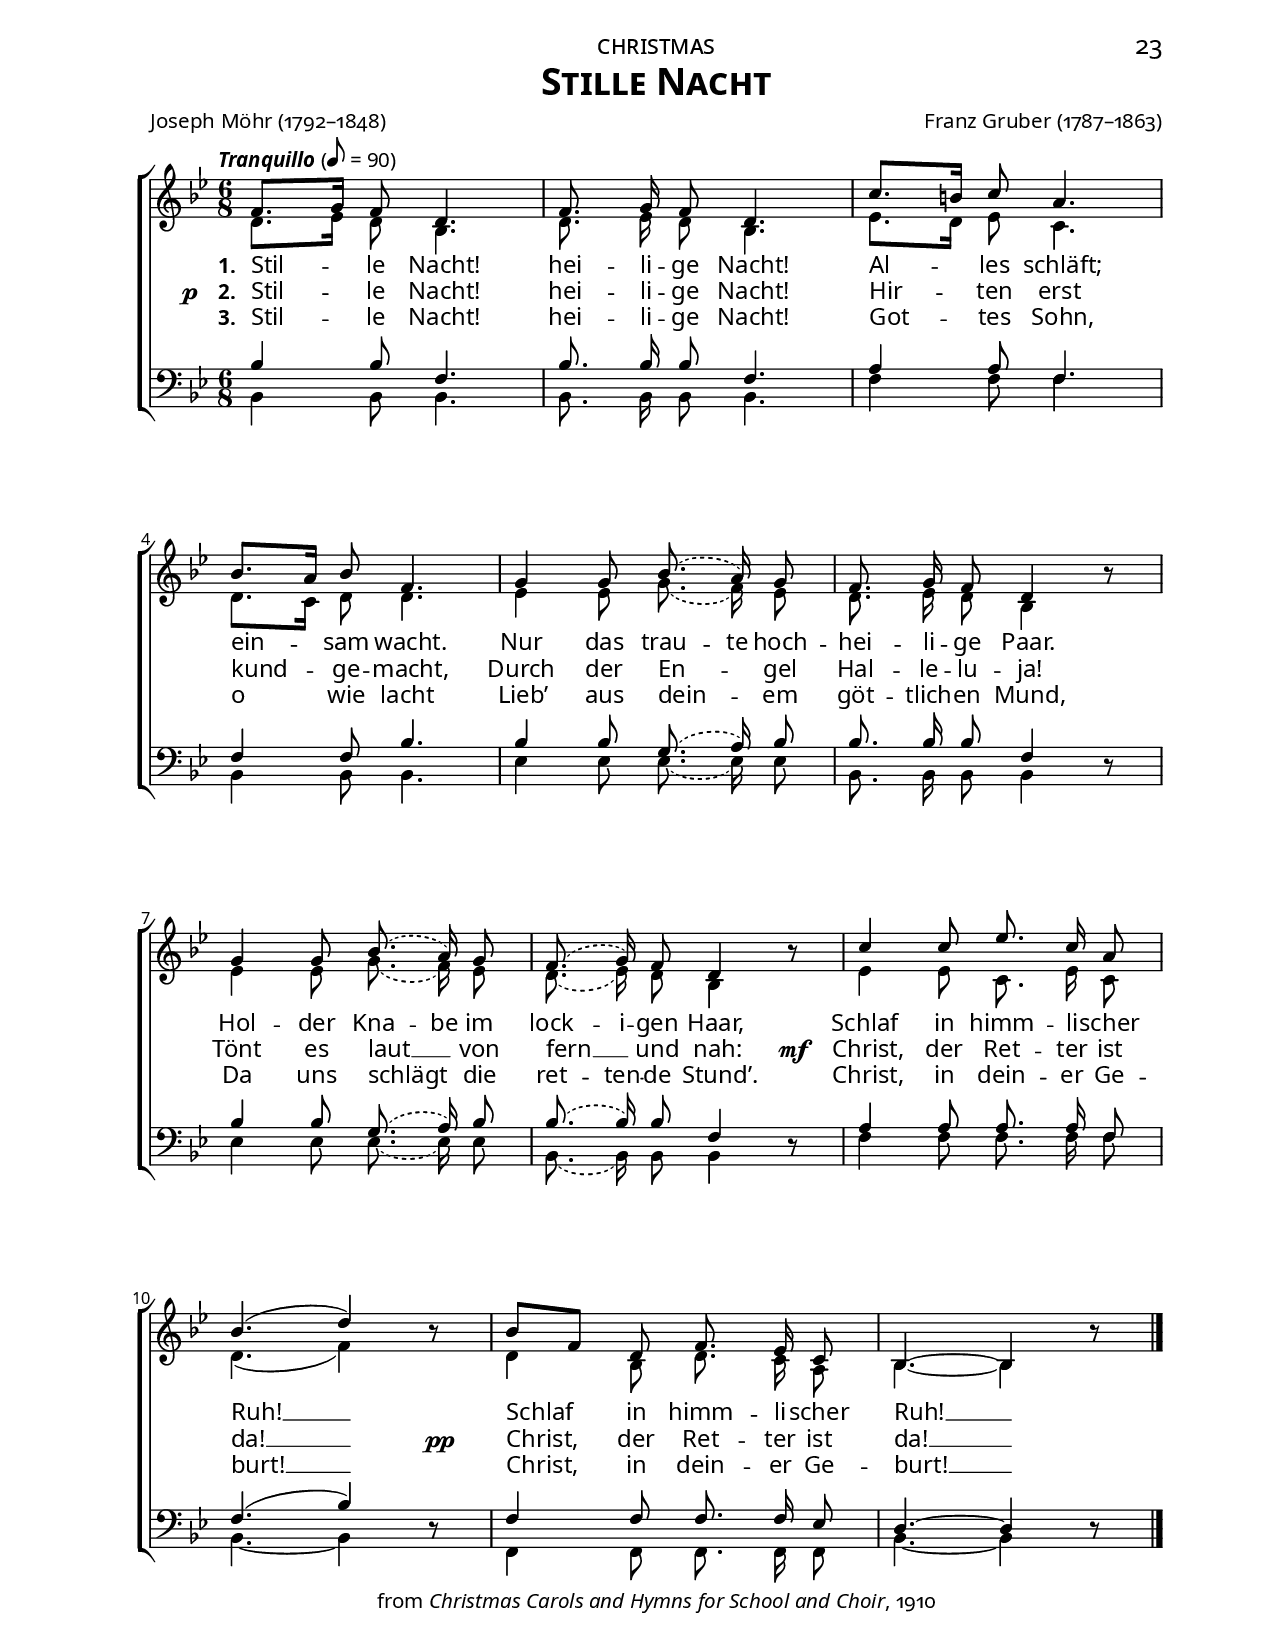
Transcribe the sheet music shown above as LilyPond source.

\version "2.14.2"
\include "util.ly"
\header {
  title = \markup{\override #'(font-name . "Garamond Premier Pro Semibold"){ \abs-fontsize #18 \smallCapsOldStyle"Stille Nacht"}}
  poet = \markup\oldStyleNum"Joseph Möhr (1792–1848)"
  composer = \markup\oldStyleNum"Franz Gruber (1787–1863)"
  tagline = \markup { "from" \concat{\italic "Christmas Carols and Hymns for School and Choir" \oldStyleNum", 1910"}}
}
\paper {
  paper-height = 11\in
  paper-width = 8.5\in
  indent = 0\in
  %system-system-spacing = #'((basic-distance . 10) (padding . 0))
  %system-system-spacing =
  %  #'((basic-distance . 0)
  %     (minimum-distance . 0)
  %     (padding . -0.35)
  %     (stretchability . 100))
  ragged-last-bottom = ##f
  ragged-bottom = ##f
  two-sided = ##t
  inner-margin = 1\in
  outer-margin = 0.75\in
  top-margin = 0.26\in
  bottom-margin = 0.25\in
  first-page-number = #023
  print-first-page-number = ##t
  headerLine = \markup{\override #'(font-name . "Garamond Premier Pro") \smallCapsOldStyle"christmas"}
  oddHeaderMarkup = \markup\fill-line{
     \override #'(font-name . "Garamond Premier Pro")\abs-fontsize #12.5
     \combine 
        \fill-line{"" \on-the-fly #print-page-number-check-first
        \oldStylePageNum""
        }
        \fill-line{\headerLine}
  }
  evenHeaderMarkup = \markup {
     \override #'(font-name . "Garamond Premier Pro")\abs-fontsize #12.5
     \combine
        \on-the-fly #print-page-number-check-first
        \oldStylePageNum""
        \fill-line{\headerLine}
  }
}
#(set-global-staff-size 18) \paper{ #(define fonts (make-pango-font-tree "Garamond Premier Pro" "Garamond Premier Pro" "Garamond Premier Pro" (/ 18 20))) }
global = {
  \key bes \major
  \time 6/8
  \autoBeamOff
  \override DynamicLineSpanner #'staff-padding = #0.0
  \override DynamicLineSpanner #'Y-extent = #'(-1 . 1)
}

sopMusic = \relative c' {
  \tempo \markup\italic"Tranquillo" 8 = 90
  \slurDashed 
  f8.[ g16] f8 d4. |
  f8. g16 f8 d4. |
  c'8.[ b16] c8 a4. | \break
  bes8.[ a16] bes8 f4. |
  
  g4 g8 bes8.( a16) g8 |
  f8.\noBeam g16\noBeam f8 d4 bes'8\rest | \break
  g4 g8 bes8.( a16) g8 |
  f8.\noBeam( g16\noBeam) f8 d4 bes'8\rest |
  
  \slurSolid c4 c8\noBeam ees8.\noBeam c16\noBeam a8 | \break
  bes4.( d4) bes8\rest |
  bes8[ f] d8 f8.\noBeam ees16\noBeam c8 |
  bes4.~bes4 bes'8\rest \bar "|."
}
sopWords = \lyricmode {
  
}

altoMusic = \relative c' {
  \slurDashed 
  d8.[ ees16] d8 bes4. |
  d8. ees16 d8 bes4. |
  ees8.[ d16] ees8 c4. |
  d8.[ c16] d8 d4. |
  
  ees4 ees8 g8.( f16) ees8 |
  d8.\noBeam ees16\noBeam d8\noBeam bes4 s8 |
  ees4 ees8 g8.( f16) ees8 |
  d8.\noBeam( ees16\noBeam) d8 bes4 s8 |
  
  \slurSolid ees4 ees8 c8.\noBeam ees16\noBeam c8 |
  d4.( f4) s8 |
  d4 bes8 d8.\noBeam c16\noBeam a8 |
  bes4.~ bes4 s8 \bar "|."
}
altoWords = \lyricmode {
  \dropLyricsV
  \set stanza = #"1. "
  Stil -- le Nacht!
  hei -- li -- ge Nacht!
  Al -- les schläft;
  ein -- sam wacht.
  Nur das
  \set ignoreMelismata = ##t
  trau -- te hoch -- hei -- li -- ge Paar. 
  Hol -- der Kna -- be im lock -- i -- gen Haar,
  \unset ignoreMelismata
  Schlaf in himm -- li -- scher Ruh! __ 
  Schlaf in himm -- li -- scher Ruh! __
}
altoWordsII = {
  \dropLyricsV
  \set stanza = \markup\concat{\dynamic"p   " "2. "}
  \lyricmode {
    Stil -- le Nacht!
    hei -- li -- ge Nacht!
    Hir -- ten erst kund -- ge -- macht,
    Durch der En -- gel Hal -- le -- lu -- ja!
    Tönt es laut __ von fern __ und nah:
  }
  \set stanza = \markup\dynamic"mf  "
  \lyricmode {
    Christ, der Ret -- ter ist da! __
  }
  \set stanza = \markup\dynamic"pp      "
  \lyricmode {
    Christ, der Ret -- ter ist da! __
  }
}
altoWordsIII = \lyricmode {
  \dropLyricsV
  \set stanza = #"3. "
  Stil -- le Nacht!
  hei -- li -- ge Nacht!
  Got -- tes Sohn, o wie lacht
  Lieb’ aus dein -- em göt -- tlich -- en Mund,
  Da uns schlägt die
  \set ignoreMelismata = ##t
  ret -- ten -- de Stund’. 
  \unset ignoreMelismata
  Christ, in dein -- er Ge -- burt! __
  Christ, in dein -- er Ge -- burt! __
}
altoWordsIV = \lyricmode {
\set ignoreMelismata = ##t
%\markup\italic 
  
}

tenorMusic = \relative c' {
  \slurDashed 
  bes4 bes8 f4. |
  bes8. bes16 bes8 f4. |
  a4 a8 f4. |
  f4 f8 bes4. |
  
  bes4 bes8 g8.( a16) bes8 |
  bes8.\noBeam bes16\noBeam bes8 f4 s8 |
  bes4 bes8 g8.( a16) bes8 |
  bes8.\noBeam( bes16\noBeam) bes8 f4 s8 |
  
  a4 a8\noBeam a8.\noBeam a16\noBeam f8 |
  \slurSolid f4.( bes4) s8 |
  f4 f8\noBeam f8.\noBeam f16\noBeam ees8 |
  d4.~d4 s8 \bar "|."
}
tenorWords = \lyricmode {

}

bassMusic = \relative c {
  \slurDashed 
  bes4 bes8 bes4. |
  bes8. bes16 bes8 bes4. |
  f'4 f8 f4. |
  bes,4 bes8 bes4. |
  
  ees4 ees8 ees8.( ees16) ees8 |
  bes8.\noBeam bes16\noBeam bes8\noBeam bes4 d8\rest |
  ees4 ees8 ees8.( ees16) ees8 |
  bes8.\noBeam( bes16\noBeam) bes8 bes4 d8\rest |
  
  f4 f8\noBeam f8.\noBeam f16\noBeam f8 |
  bes,4.~ bes4 d8\rest |
  f,4 f8\noBeam f8.\noBeam f16\noBeam f8 |
  bes4.~ bes4 d8\rest \bar "|."
}
bassWords = \lyricmode {

}

\score {
  <<
   \new ChoirStaff <<
%    \new Lyrics = sopranos \with { \override VerticalAxisGroup #'nonstaff-relatedstaff-spacing = #'((basic-distance . 1)) }
    \new Staff = women <<
      \new Voice = "sopranos" { \voiceOne << \global \sopMusic >> }
      \new Voice = "altos" { \voiceTwo << \global \altoMusic >> }
    >>
    \new Lyrics \with { alignAboveContext = #"women" \override VerticalAxisGroup #'nonstaff-relatedstaff-spacing = #'((basic-distance . 1))} \lyricsto "sopranos" \sopWords
    \new Lyrics = "altosIV"  \with { alignBelowContext = #"women" \override VerticalAxisGroup #'nonstaff-relatedstaff-spacing = #'((basic-distance . 1))} \lyricsto "sopranos" \altoWordsIV
    \new Lyrics = "altosIII"  \with { alignBelowContext = #"women" \override VerticalAxisGroup #'nonstaff-relatedstaff-spacing = #'((basic-distance . 1))} \lyricsto "sopranos" \altoWordsIII
    \new Lyrics = "altosII"  \with { alignBelowContext = #"women" \override VerticalAxisGroup #'nonstaff-relatedstaff-spacing = #'((basic-distance . 1))} \lyricsto "sopranos" \altoWordsII
    \new Lyrics = "altos"  \with { alignBelowContext = #"women" \override VerticalAxisGroup #'nonstaff-relatedstaff-spacing = #'((basic-distance . 1))} \lyricsto "sopranos" \altoWords
   \new Staff = men <<
      \clef bass
      \new Voice = "tenors" { \voiceOne << \global \tenorMusic >> }
      \new Voice = "basses" { \voiceTwo << \global \bassMusic >> }
    >>
    \new Lyrics \with { alignAboveContext = #"men" \override VerticalAxisGroup #'nonstaff-relatedstaff-spacing = #'((basic-distance . 1)) } \lyricsto "tenors" \tenorWords
    \new Lyrics \with { alignBelowContext = #"men" \override VerticalAxisGroup #'nonstaff-relatedstaff-spacing = #'((basic-distance . 1)) } \lyricsto "basses" \bassWords
  >>
%    \new PianoStaff << \new Staff { \new Voice { \pianoRH } } \new Staff { \clef "bass" \pianoLH } >>
  >>
  \layout {
  \context {
    \Lyrics
    \override LyricText #'font-size = #1.3
  }
    \context {
      \Score
      %\override SpacingSpanner #'base-shortest-duration = #(ly:make-moment 1 8)
      %\override SpacingSpanner #'common-shortest-duration = #(ly:make-moment 1 4)
    }
    \context {
      % Remove all empty staves
      % \Staff \RemoveEmptyStaves \override VerticalAxisGroup #'remove-first = ##t
    }
    \context {
      \Lyrics
      \override LyricText #'X-offset = #center-on-word
    }
  }
}

